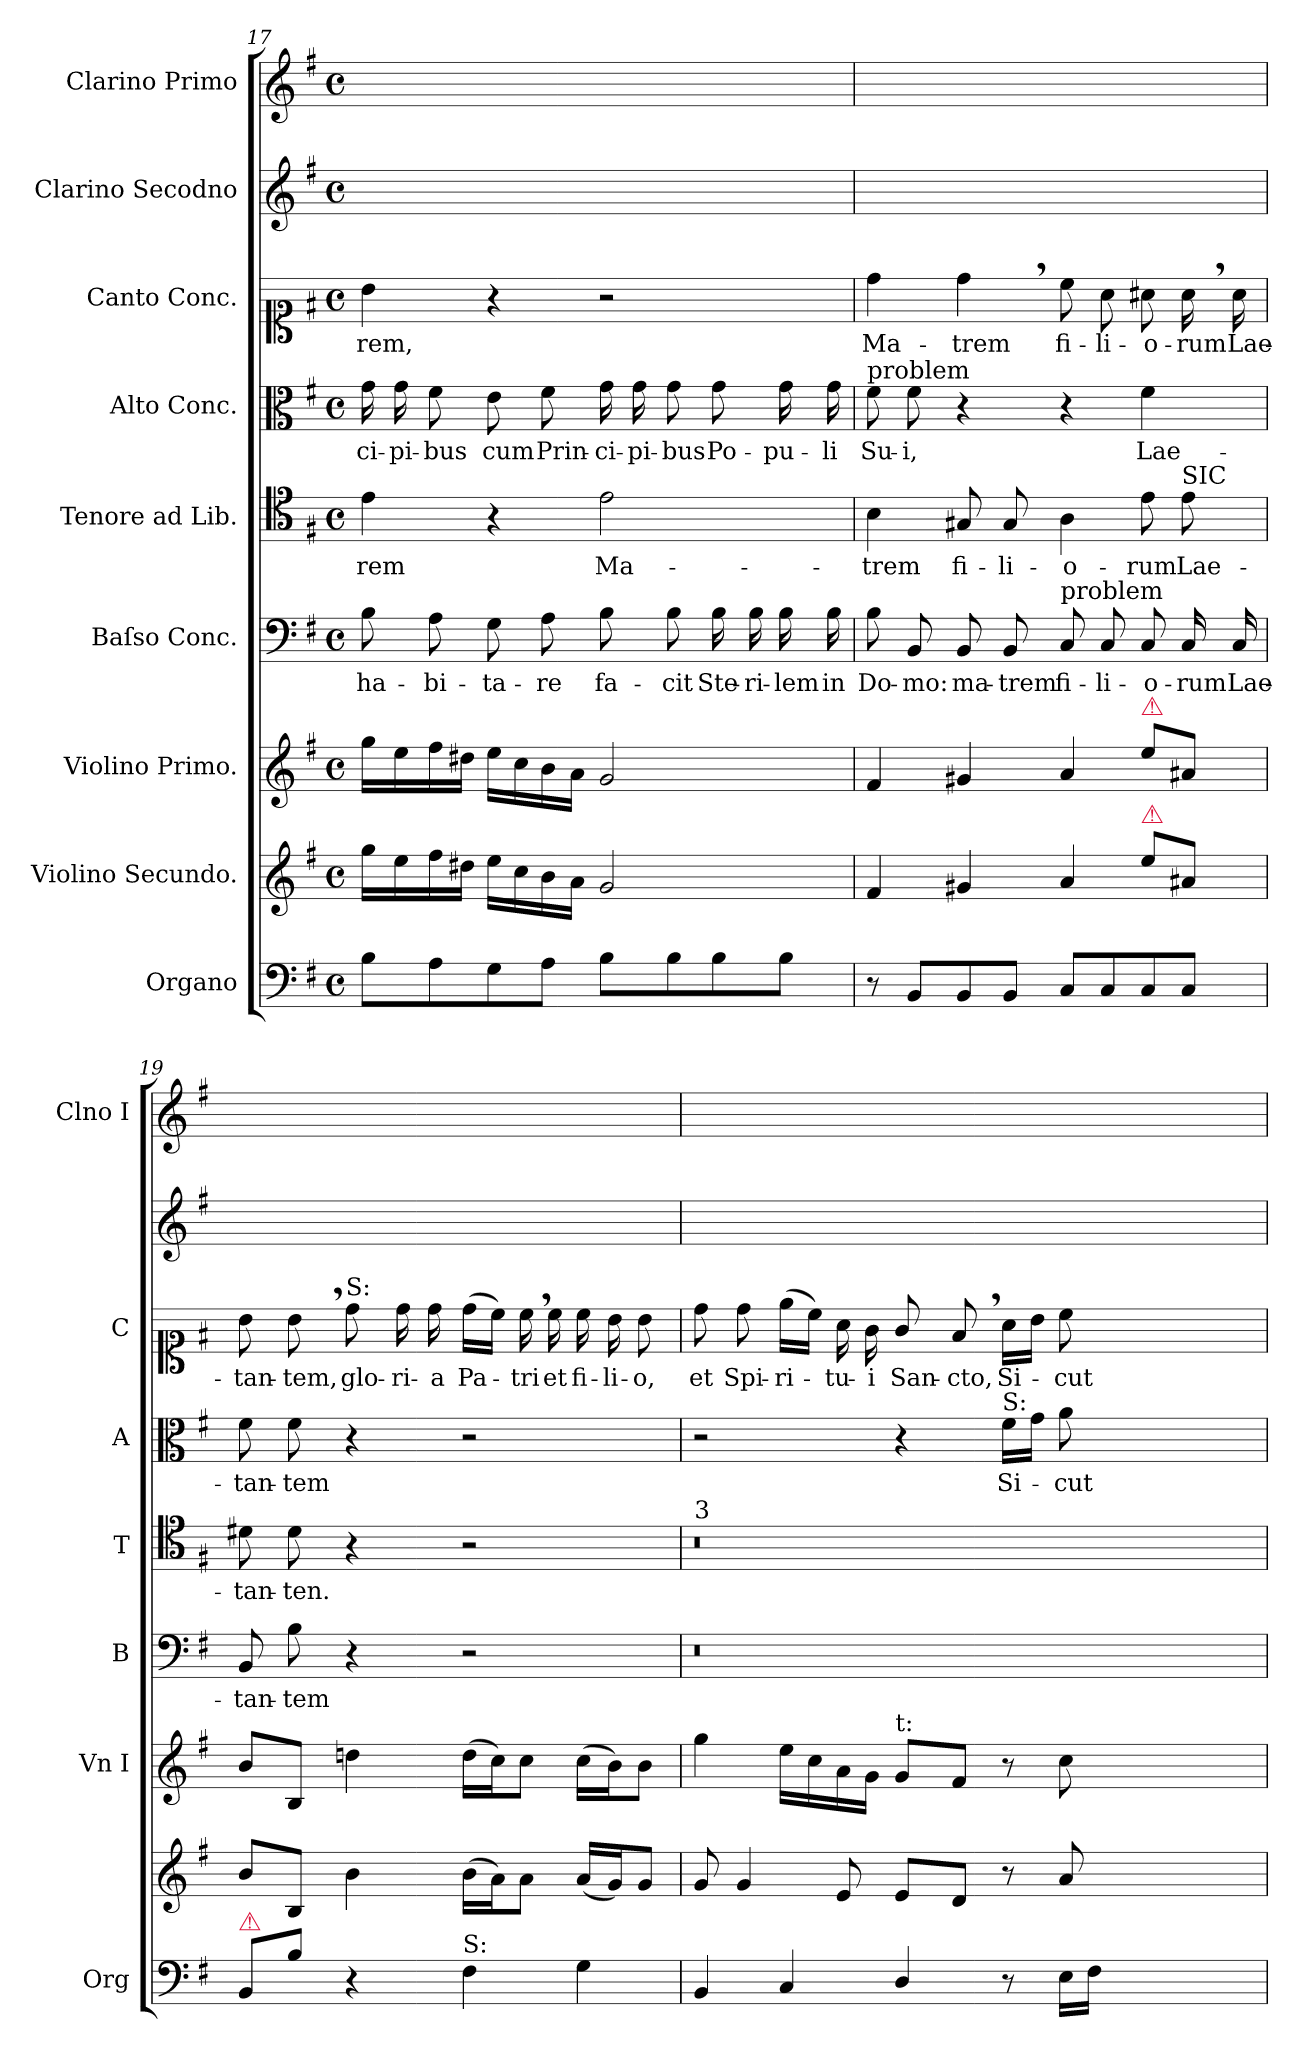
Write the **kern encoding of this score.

**kern	**kern	**dynam	**kern	**dynam	**kern	**text	**kern	**text	**kern	**text	**kern	**text	**kern	**kern
*part9	*part8	*part8	*part7	*part7	*part6	*part6	*part5	*part5	*part4	*part4	*part3	*part3	*part2	*part1
*staff9	*staff8	*staff8	*staff7	*staff7	*staff6	*staff6	*staff5	*staff5	*staff4	*staff4	*staff3	*staff3	*staff2	*staff1
*I"Organo	*I"Violino Secundo.	*	*I"Violino Primo.	*	*I"Baſso Conc.	*	*I"Tenore ad Lib.	*	*I"Alto Conc.	*	*I"Canto Conc.	*	*I"Clarino Secodno	*I"Clarino Primo
*I'Org	*	*	*I'Vn I	*	*I'B	*	*I'T	*	*I'A	*	*I'C	*	*	*I'Clno I
*clefF4	*clefG2	*	*clefG2	*	*clefF4	*	*clefC4	*	*clefC3	*	*clefC1	*	*clefG2	*clefG2
*k[f#]	*k[f#]	*	*k[f#]	*	*k[f#]	*	*k[f#]	*	*k[f#]	*	*k[f#]	*	*k[f#]	*k[f#]
*G:	*G:	*	*G:	*	*G:	*	*G:	*	*G:	*	*G:	*	*G:	*G:
*M4/4	*M4/4	*	*M4/4	*	*M4/4	*	*M4/4	*	*M4/4	*	*M4/4	*	*M4/4	*M4/4
*met(c)	*met(c)	*	*met(c)	*	*met(c)	*	*met(c)	*	*met(c)	*	*met(c)	*	*met(c)	*met(c)
=17	=17	=17	=17	=17	=17	=17	=17	=17	=17	=17	=17	=17	=17	=17
8B\L	16gg\LL	.	16gg\LL	.	8B\	ha-	4e\	-rem	16g\	-ci-	4b\	-rem,	1ryy	1ryy
.	16ee\	.	16ee\	.	.	.	.	.	16g\	-pi-	.	.	.	.
8A\	16ff#\	.	16ff#\	.	8A\	-bi-	.	.	8f#\	-bus	.	.	.	.
.	16dd#X\JJ	.	16dd#X\JJ	.	.	.	.	.	.	.	.	.	.	.
8G\	16ee\LL	.	16ee\LL	.	8G\	-ta-	4r	.	8e\	cum	4r	.	.	.
.	16cc\	.	16cc\	.	.	.	.	.	.	.	.	.	.	.
8A\J	16b\	.	16b\	.	8A\	-re	.	.	8f#\	Prin-	.	.	.	.
.	16a\JJ	.	16a\JJ	.	.	.	.	.	.	.	.	.	.	.
8B\L	2g/	.	2g/	.	8B\	fa-	2e\	Ma-	16g\	-ci-	2r	.	.	.
.	.	.	.	.	.	.	.	.	16g\	-pi-	.	.	.	.
8B\	.	.	.	.	8B\	-cit	.	.	8g\	-bus	.	.	.	.
8B\	.	.	.	.	16B\	Ste-	.	.	8g\	Po-	.	.	.	.
.	.	.	.	.	16B\	-ri-	.	.	.	.	.	.	.	.
8B\J	.	.	.	.	16B\	-lem	.	.	16g\	-pu-	.	.	.	.
.	.	.	.	.	16B\	in	.	.	16g\	-li	.	.	.	.
=18	=18	=18	=18	=18	=18	=18	=18	=18	=18	=18	=18	=18	=18	=18
!	!	!	!	!	!	!	!	!	!LO:TX:a:t=problem	!	!	!	!	!
8r	4f#/	.	4f#/	.	8B\	Do-	4B\	-trem	8f#\	Su-	4dd\	Ma-	1ryy	1ryy
8BB/L	.	.	.	.	8BB/	-mo:	.	.	8f#\	-i,	.	.	.	.
8BB/	4g#X/	.	4g#X/	.	8BB/	ma-	8G#X/	fi-	4r	.	4dd,\	-trem	.	.
8BB/J	.	.	.	.	8BB/	-trem	8G#/	-li-	.	.	.	.	.	.
!	!	!	!	!	!LO:TX:a:t=problem	!	!	!	!	!	!	!	!	!
8C/L	4a/	.	4a/	.	8C/	fi-	4A\	-o-	4r	.	8cc\	fi-	.	.
8C/	.	.	.	.	8C/	-li-	.	.	.	.	8a\	-li-	.	.
!	!	!	!LO:TX:a:color=crimson:t=⚠	!	!	!	!	!	!	!	!	!	!	!
!	!LO:TX:a:color=crimson:t=⚠	!	!	!	!	!	!	!	!	!	!	!	!	!
8C/	8ee\L	.	8ee\L	.	8C/	-o-	8e\	-rum	4f#\	Lae-	8a#X\	-o-	.	.
!	!	!	!	!	!	!	!LO:TX:a:t=SIC	!	!	!	!	!	!	!
8C/J	8a#X/J	.	8a#X/J	.	16C/	-rum	8e\	Lae-	.	.	16a#,\	-rum	.	.
.	.	.	.	.	16C/	Lae-	.	.	.	.	16a#\	Lae-	.	.
=19	=19	=19	=19	=19	=19	=19	=19	=19	=19	=19	=19	=19	=19	=19
!LO:TX:a:color=crimson:t=⚠	!	!	!	!	!	!	!	!	!	!	!	!	!	!
8BB/L	8b/L	.	8b/L	.	8BB/	-tan-	8d#X\	-tan-	8f#\	-tan-	8b\	-tan-	1ryy	1ryy
8B\J	8B/J	.	8B/J	.	8B\	-tem	8d#\	-ten.	8f#\	-tem	8b,\	-tem,	.	.
!	!	!	!	!	!	!	!	!	!	!	!LO:TX:a:t=S&colon;	!	!	!
!	!	!LO:DY:a	!	!LO:DY:a	!	!	!	!	!	!	!	!	!	!
4r	4b\	pi	4ddn\	pi	4r	.	4r	.	4r	.	8dd\	glo-	.	.
.	.	.	.	.	.	.	.	.	.	.	16dd\	-ri-	.	.
.	.	.	.	.	.	.	.	.	.	.	16dd\	-a	.	.
!LO:TX:a:t=S&colon;	!	!	!	!	!	!	!	!	!	!	!	!	!	!
4F#\	(16b\LL	.	(16dd\LL	.	2r	.	2r	.	2r	.	(16dd\LL	Pa-	.	.
.	16a\J)	.	16cc\J)	.	.	.	.	.	.	.	16cc\JJ)	.	.	.
.	8a\J	.	8cc\J	.	.	.	.	.	.	.	16cc,\	-tri	.	.
.	.	.	.	.	.	.	.	.	.	.	16cc\	et	.	.
4G\	(16a/LL	.	(16cc\LL	.	.	.	.	.	.	.	16cc\	fi-	.	.
.	16g/J)	.	16b\J)	.	.	.	.	.	.	.	16b\	-li-	.	.
.	8g/J	.	8b\J	.	.	.	.	.	.	.	8b\	-o,	.	.
=20	=20	=20	=20	=20	=20	=20	=20	=20	=20	=20	=20	=20	=20	=20
!	!	!	!	!	!	!	!LO:TX:a:t=3	!	!	!	!	!	!	!
4BB/	8g/	.	4gg\	.	0r	.	0r	.	2r	.	8dd\	et	1ryy	1ryy
.	4g/	.	.	.	.	.	.	.	.	.	8dd\	Spi-	.	.
4C/	.	.	16ee\LL	.	.	.	.	.	.	.	(16ee\LL	-ri-	.	.
.	.	.	16cc\	.	.	.	.	.	.	.	16cc\JJ)	.	.	.
.	8e/	.	16a\	.	.	.	.	.	.	.	16a\	-tu-	.	.
.	.	.	16g\JJ	.	.	.	.	.	.	.	16g\	-i	.	.
!	!	!	!LO:TX:a:t=t&colon;	!	!	!	!	!	!	!	!	!	!	!
4D/	8e/L	.	8g/L	.	.	.	.	.	4r	.	8g/	San-	.	.
.	8d/J	.	8f#/J	.	.	.	.	.	.	.	8f#,/	-cto,	.	.
!	!	!	!	!	!	!	!	!	!LO:TX:a:t=S&colon;	!	!	!	!	!
8r	8r	.	8r	.	.	.	.	.	16f#\LL	Si-	16a\LL	Si-	.	.
.	.	.	.	.	.	.	.	.	16g\JJ	.	16b\JJ	.	.	.
16E\LL	8a/	.	8cc\	.	.	.	.	.	8a\	-cut	8cc\	-cut	.	.
16F#\JJ	.	.	.	.	.	.	.	.	.	.	.	.	.	.
1ryy	1ryy	.	1ryy	.	.	.	.	.	1ryy	.	1ryy	.	1ryy	1ryy
=	=	=	=	=	=	=	=	=	=	=	=	=	=	=
*-	*-	*-	*-	*-	*-	*-	*-	*-	*-	*-	*-	*-	*-	*-
